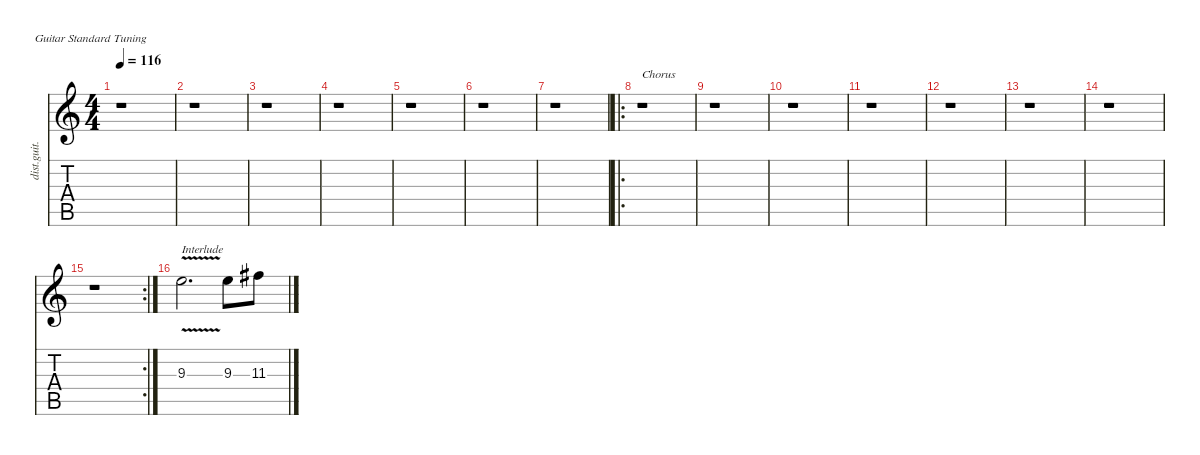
\defaultSystemsLayout 4
\hideDynamics
\bracketExtendMode nobrackets
\track ("Gtr. 2, Gtr.5" "dist.guit.") {instrument distortionguitar}
\staff {score tabs}
\tuning (E4 B3 G3 D3 A2 E2)
\ts (4 4)
\tempo 116
\clef g2
\ks c
r.1{dy f} |
r.1 |
r.1 |
r.1 |
r.1 |
r.1 |
r.1 |
\ro
r.1{txt "Chorus"} |
r.1 |
r.1 |
r.1 |
r.1 |
r.1 |
r.1 |
\rc 2
r.1 |
9.3{v}.2{d txt "Interlude"} 9.3.8 11.3{acc #}.8
